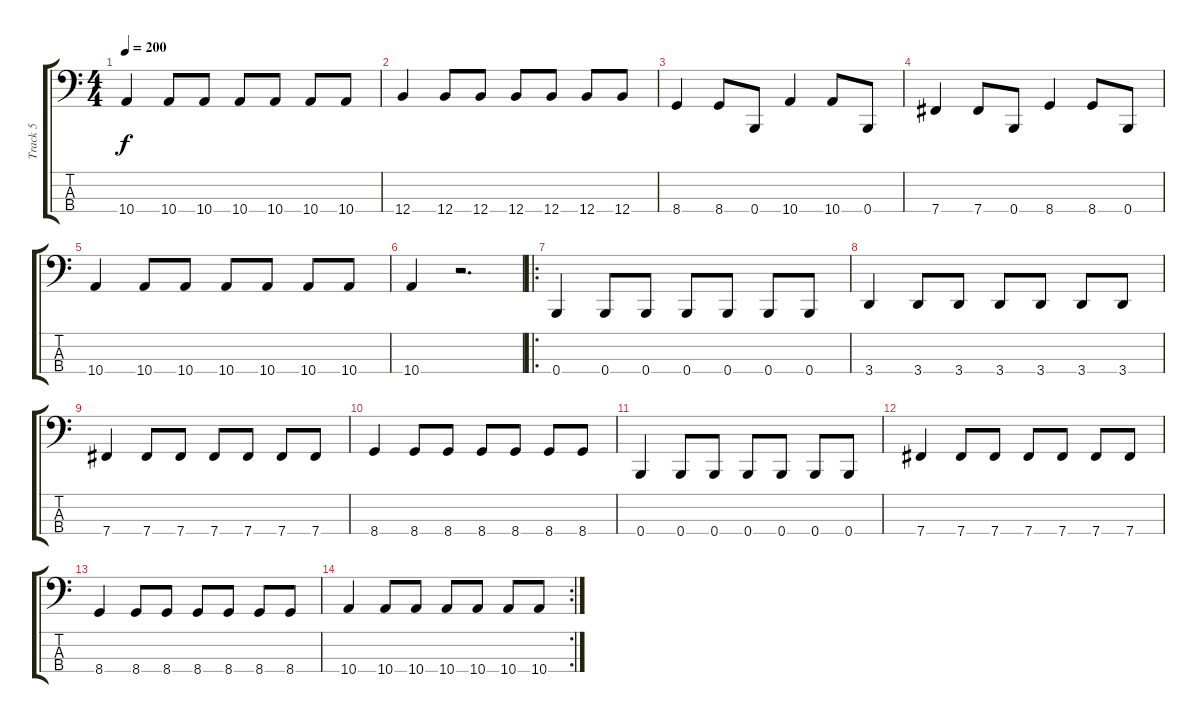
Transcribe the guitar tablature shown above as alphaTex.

\track ("Track 5" "Track 5") {instrument electricbasspick}
\staff {score tabs}
\tuning (E2 B1 Gb1 B0) {hide}
\ts (4 4)
\tempo 200
\clef f4
\ks c
10.4.4{dy f} 10.4.8 10.4.8 10.4.8 10.4.8 10.4.8 10.4.8 |
12.4.4 12.4.8 12.4.8 12.4.8 12.4.8 12.4.8 12.4.8 |
8.4.4 8.4.8 0.4.8 10.4.4 10.4.8 0.4.8 |
7.4.4 7.4.8 0.4.8 8.4.4 8.4.8 0.4.8 |
10.4.4 10.4.8 10.4.8 10.4.8 10.4.8 10.4.8 10.4.8 |
10.4.4 r.2{d} |
\ro
0.4.4 0.4.8 0.4.8 0.4.8 0.4.8 0.4.8 0.4.8 |
3.4.4 3.4.8 3.4.8 3.4.8 3.4.8 3.4.8 3.4.8 |
7.4.4 7.4.8 7.4.8 7.4.8 7.4.8 7.4.8 7.4.8 |
8.4.4 8.4.8 8.4.8 8.4.8 8.4.8 8.4.8 8.4.8 |
0.4.4 0.4.8 0.4.8 0.4.8 0.4.8 0.4.8 0.4.8 |
7.4.4 7.4.8 7.4.8 7.4.8 7.4.8 7.4.8 7.4.8 |
8.4.4 8.4.8 8.4.8 8.4.8 8.4.8 8.4.8 8.4.8 |
\rc 2
10.4.4 10.4.8 10.4.8 10.4.8 10.4.8 10.4.8 10.4.8
